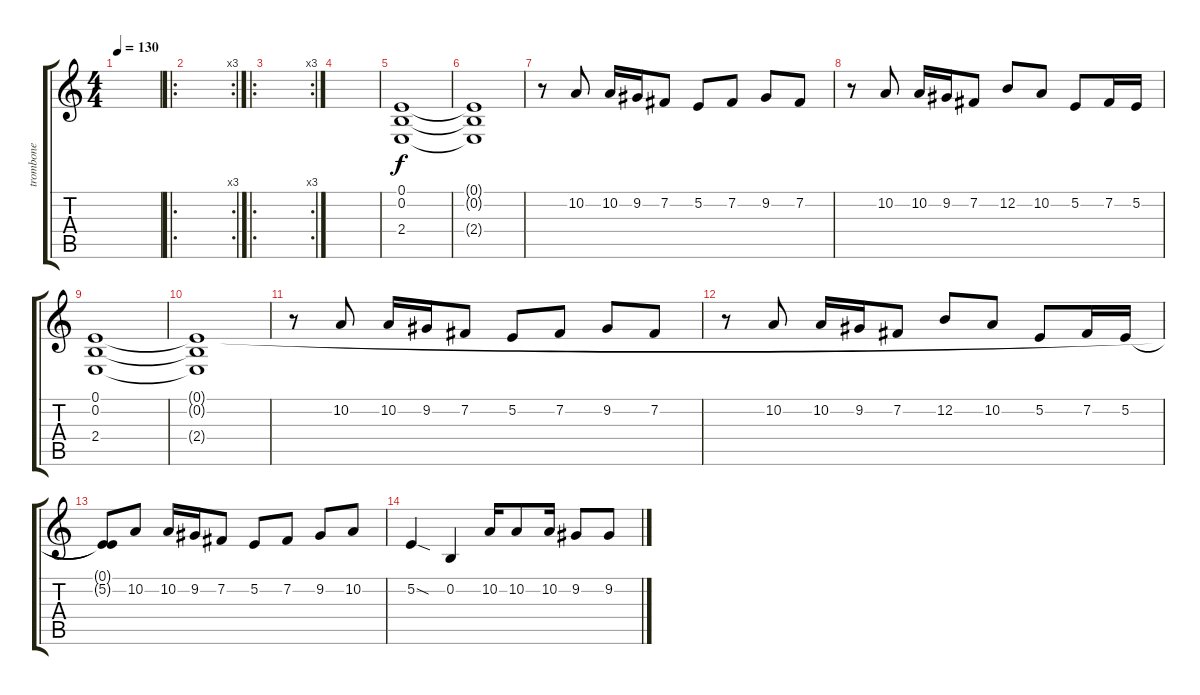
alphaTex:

\track ("trombone" "trombone") {instrument trombone}
\staff {score tabs}
\tuning (E4 B3 G3 D3 A2 E2) {hide}
\ts (4 4)
\tempo 130
\clef g2
\ks c
|
\ro
\rc 3
|
\ro
\rc 3
|
|
(0.1 0.2 2.4).1 |
(0.1{t} 0.2{t} 2.4{t}).1 |
r.8 10.2.8 10.2.16 9.2.16 7.2.8 5.2.8 7.2.8 9.2.8 7.2.8 |
r.8 10.2.8 10.2.16 9.2.16 7.2.8 12.2.8 10.2.8 5.2.8 7.2.16 5.2.16 |
(0.1 0.2 2.4).1 |
(0.1{t} 0.2{t} 2.4{t}).1 |
r.8 10.2.8 10.2.16 9.2.16 7.2.8 5.2.8 7.2.8 9.2.8 7.2.8 |
r.8 10.2.8 10.2.16 9.2.16 7.2.8 12.2.8 10.2.8 5.2.8 7.2.16 5.2.16 |
(0.1{t} 5.2{t}).8 10.2.8 10.2.16 9.2.16 7.2.8 5.2.8 7.2.8 9.2.8 10.2.8 |
5.2{sod}.4 0.2.4 10.2.16 10.2.8 10.2.16 9.2.8 9.2.8
